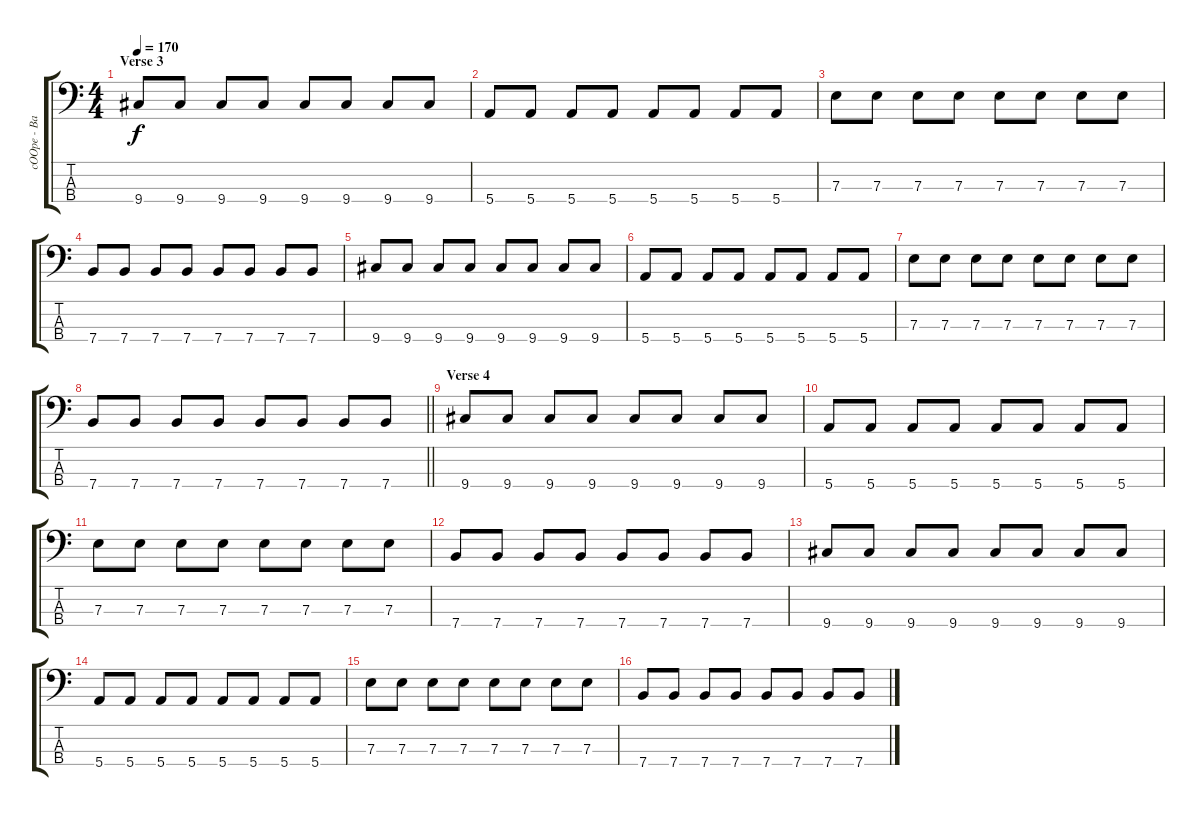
\track ("cOOpe - Bass" "cOOpe - Ba") {instrument electricbasspick}
\staff {score tabs}
\tuning (G2 D2 A1 E1) {hide}
\ts (4 4)
\section ("" "Verse 3")
\tempo 170
\clef f4
\ks c
9.4.8{dy f} 9.4.8 9.4.8 9.4.8 9.4.8 9.4.8 9.4.8 9.4.8 |
5.4.8 5.4.8 5.4.8 5.4.8 5.4.8 5.4.8 5.4.8 5.4.8 |
7.3.8 7.3.8 7.3.8 7.3.8 7.3.8 7.3.8 7.3.8 7.3.8 |
7.4.8 7.4.8 7.4.8 7.4.8 7.4.8 7.4.8 7.4.8 7.4.8 |
9.4.8 9.4.8 9.4.8 9.4.8 9.4.8 9.4.8 9.4.8 9.4.8 |
5.4.8 5.4.8 5.4.8 5.4.8 5.4.8 5.4.8 5.4.8 5.4.8 |
7.3.8 7.3.8 7.3.8 7.3.8 7.3.8 7.3.8 7.3.8 7.3.8 |
\barLineRight lightlight
7.4.8 7.4.8 7.4.8 7.4.8 7.4.8 7.4.8 7.4.8 7.4.8 |
\section ("" "Verse 4")
9.4.8 9.4.8 9.4.8 9.4.8 9.4.8 9.4.8 9.4.8 9.4.8 |
5.4.8 5.4.8 5.4.8 5.4.8 5.4.8 5.4.8 5.4.8 5.4.8 |
7.3.8 7.3.8 7.3.8 7.3.8 7.3.8 7.3.8 7.3.8 7.3.8 |
7.4.8 7.4.8 7.4.8 7.4.8 7.4.8 7.4.8 7.4.8 7.4.8 |
9.4.8 9.4.8 9.4.8 9.4.8 9.4.8 9.4.8 9.4.8 9.4.8 |
5.4.8 5.4.8 5.4.8 5.4.8 5.4.8 5.4.8 5.4.8 5.4.8 |
7.3.8 7.3.8 7.3.8 7.3.8 7.3.8 7.3.8 7.3.8 7.3.8 |
7.4.8 7.4.8 7.4.8 7.4.8 7.4.8 7.4.8 7.4.8 7.4.8
